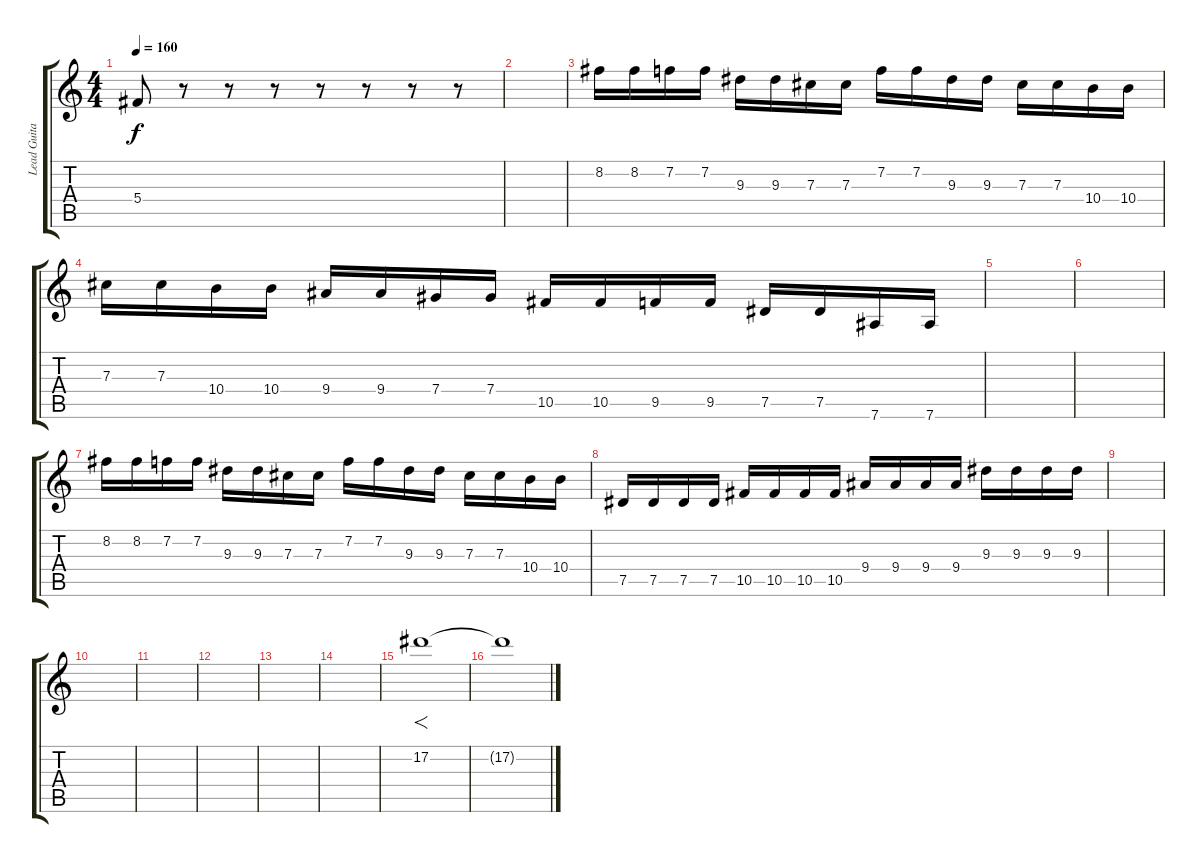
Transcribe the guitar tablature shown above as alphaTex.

\track ("Lead Guitar I" "Lead Guita") {instrument overdrivenguitar}
\staff {score tabs}
\tuning (Eb4 Bb3 Gb3 Db3 Ab2 Eb2) {hide}
\ts (4 4)
\tempo 160
\clef g2
\ks c
5.4.8{dy f} r.8 r.8 r.8 r.8 r.8 r.8 r.8 |
|
8.2.16 8.2.16 7.2.16 7.2.16 9.3.16 9.3.16 7.3.16 7.3.16 7.2.16 7.2.16 9.3.16 9.3.16 7.3.16 7.3.16 10.4.16 10.4.16 |
7.3.16 7.3.16 10.4.16 10.4.16 9.4.16 9.4.16 7.4.16 7.4.16 10.5.16 10.5.16 9.5.16 9.5.16 7.5.16 7.5.16 7.6.16 7.6.16 |
|
|
8.2.16 8.2.16 7.2.16 7.2.16 9.3.16 9.3.16 7.3.16 7.3.16 7.2.16 7.2.16 9.3.16 9.3.16 7.3.16 7.3.16 10.4.16 10.4.16 |
7.5.16 7.5.16 7.5.16 7.5.16 10.5.16 10.5.16 10.5.16 10.5.16 9.4.16 9.4.16 9.4.16 9.4.16 9.3.16 9.3.16 9.3.16 9.3.16 |
|
|
|
|
|
|
17.2.1{f} |
17.2{t}.1
